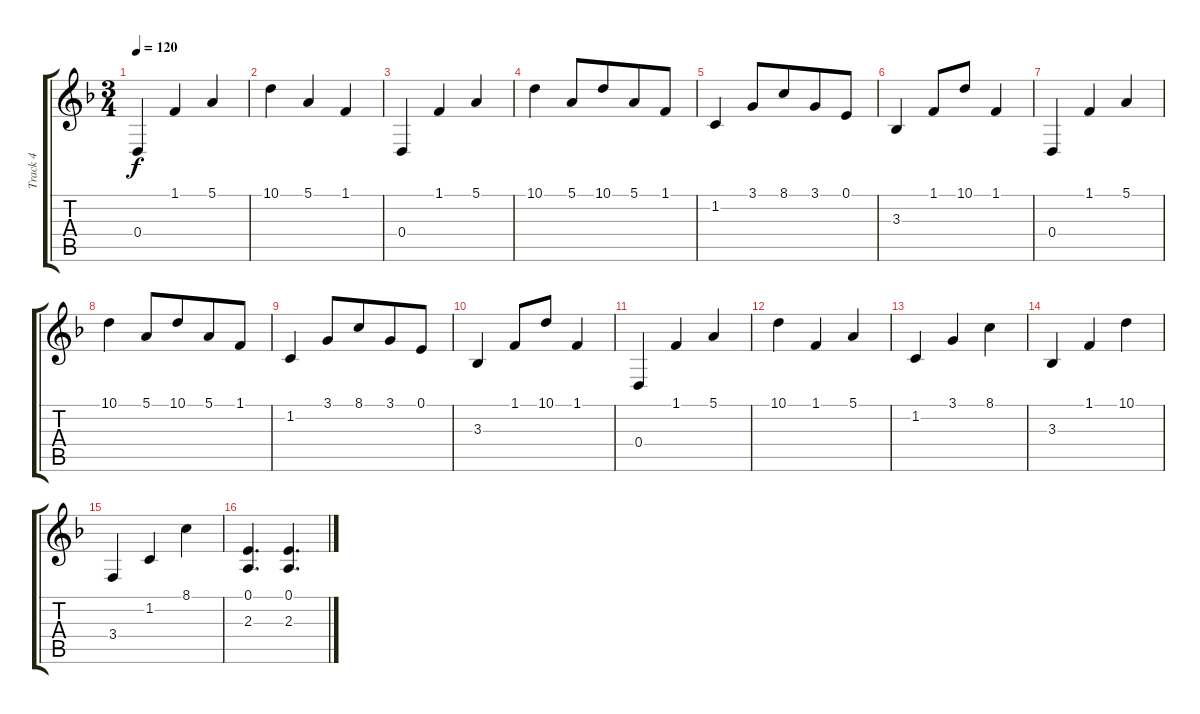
\track ("Track 4" "Track 4") {instrument pizzicatostrings}
\staff {score tabs}
\tuning (E4 B3 G3 D3 A2 E2) {hide}
\ts (3 4)
\tempo 120
\clef g2
\ks dminor
0.4.4{dy f} 1.1.4 5.1.4 |
10.1.4 5.1.4 1.1.4 |
0.4.4 1.1.4 5.1.4 |
10.1.4 5.1.8 10.1.8{beam merge} 5.1.8 1.1.8 |
1.2.4 3.1.8 8.1.8{beam merge} 3.1.8 0.1.8 |
3.3.4 1.1.8 10.1.8 1.1.4 |
0.4.4 1.1.4 5.1.4 |
10.1.4 5.1.8 10.1.8{beam merge} 5.1.8 1.1.8 |
1.2.4 3.1.8 8.1.8{beam merge} 3.1.8 0.1.8 |
3.3.4 1.1.8 10.1.8 1.1.4 |
0.4.4 1.1.4 5.1.4 |
10.1.4 1.1.4 5.1.4 |
1.2.4 3.1.4 8.1.4 |
3.3.4 1.1.4 10.1.4 |
3.4.4 1.2.4 8.1.4 |
(0.1 2.3).4{d} (0.1 2.3).4{d}
